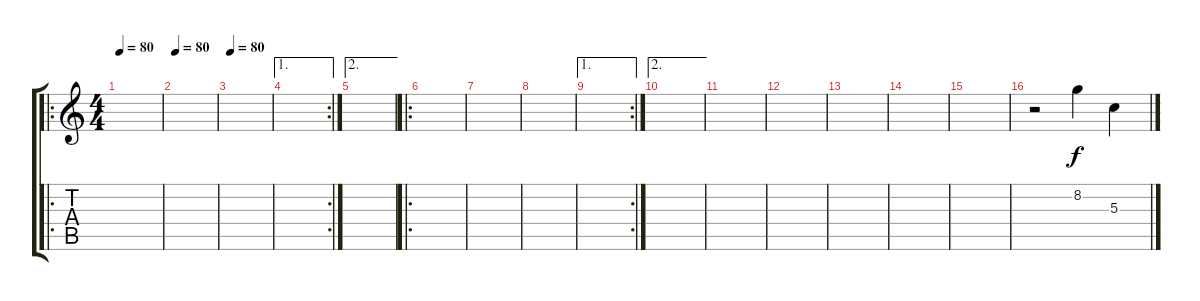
\track "" {instrument overdrivenguitar}
\staff {score tabs}
\tuning (E4 B3 G3 D3 A2 E2) {hide}
\ro
\ts (4 4)
\tempo 80
\clef g2
\ks c
|
\tempo 80
|
\tempo 80
|
\ae 1
\rc 2
|
\ae 2
|
\ro
|
|
|
\ae 1
\rc 2
|
\ae 2
|
|
|
|
|
|
r.2 8.2.4{instrument violin} 5.3.4
